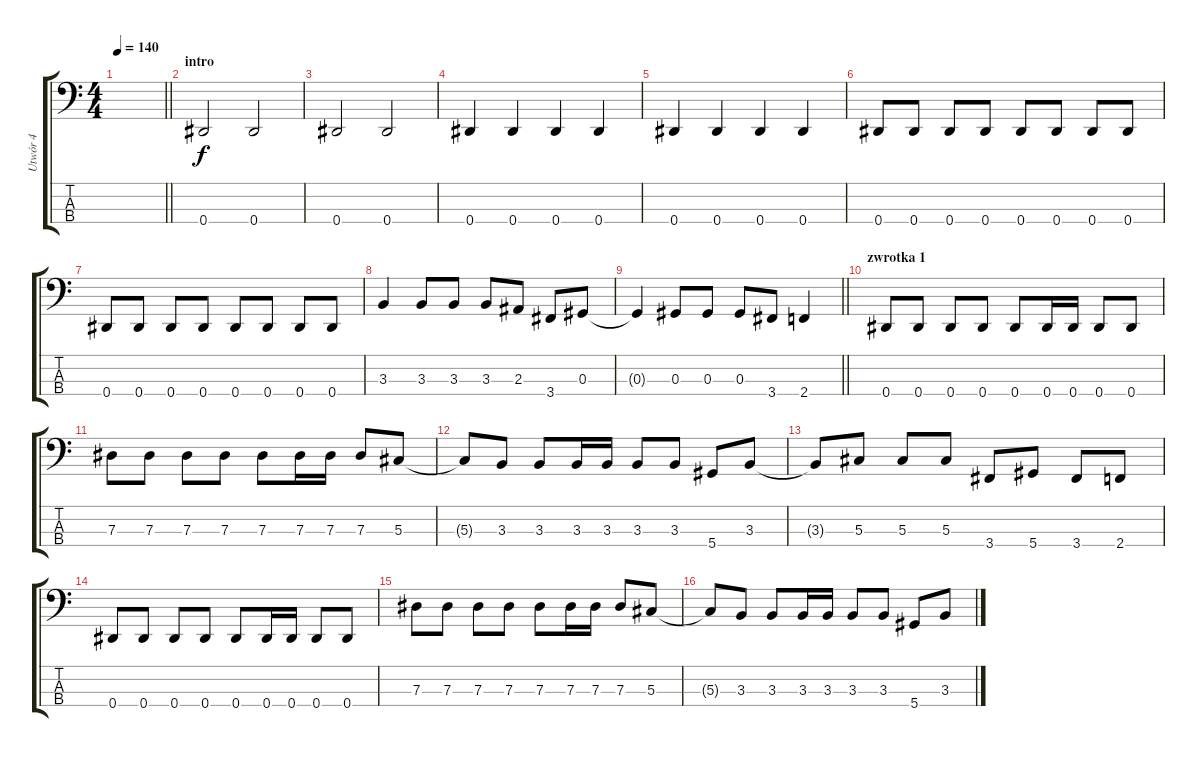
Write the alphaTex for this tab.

\track ("Utwór 4" "Utwór 4") {instrument electricbassfinger}
\staff {score tabs}
\tuning (Gb2 Db2 Ab1 Eb1) {hide}
\ts (4 4)
\tempo 140
\clef f4
\barLineRight lightlight
\ks c
|
\section ("" "intro")
0.4.2 0.4.2 |
0.4.2 0.4.2 |
0.4.4 0.4.4 0.4.4 0.4.4 |
0.4.4 0.4.4 0.4.4 0.4.4 |
0.4.8 0.4.8 0.4.8 0.4.8 0.4.8 0.4.8 0.4.8 0.4.8 |
0.4.8 0.4.8 0.4.8 0.4.8 0.4.8 0.4.8 0.4.8 0.4.8 |
3.3.4 3.3.8 3.3.8 3.3.8 2.3.8 3.4.8 0.3.8 |
\barLineRight lightlight
0.3{t}.4 0.3.8 0.3.8 0.3.8 3.4.8 2.4.4 |
\section ("" "zwrotka 1")
0.4.8 0.4.8 0.4.8 0.4.8 0.4.8 0.4.16 0.4.16 0.4.8 0.4.8 |
7.3.8 7.3.8 7.3.8 7.3.8 7.3.8 7.3.16 7.3.16 7.3.8 5.3.8 |
5.3{t}.8 3.3.8 3.3.8 3.3.16 3.3.16 3.3.8 3.3.8 5.4.8 3.3.8 |
3.3{t}.8 5.3.8 5.3.8 5.3.8 3.4.8 5.4.8 3.4.8 2.4.8 |
0.4.8 0.4.8 0.4.8 0.4.8 0.4.8 0.4.16 0.4.16 0.4.8 0.4.8 |
7.3.8 7.3.8 7.3.8 7.3.8 7.3.8 7.3.16 7.3.16 7.3.8 5.3.8 |
5.3{t}.8 3.3.8 3.3.8 3.3.16 3.3.16 3.3.8 3.3.8 5.4.8 3.3.8
